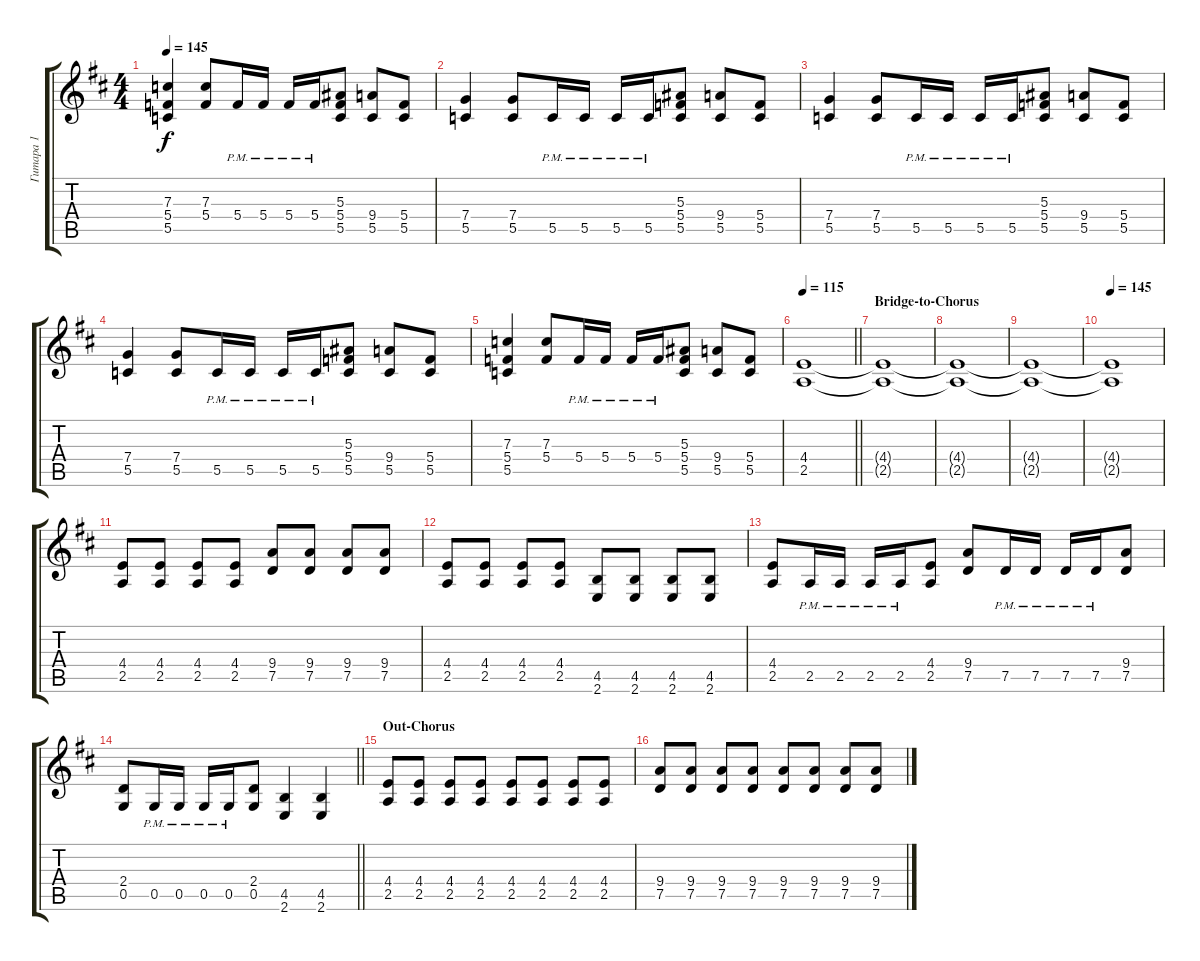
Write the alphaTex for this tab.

\track ("Гитара 1" "Гитара 1") {instrument distortionguitar}
\staff {score tabs}
\tuning (D4 A3 F3 C3 G2 D2) {hide}
\ts (4 4)
\tempo 145
\clef g2
\ks bminor
(7.3 5.4 5.5).4{dy f} (7.3 5.4).8 5.4{pm}.16 5.4{pm}.16 5.4{pm}.16 5.4{pm}.16 (5.3 5.4 5.5).8 (9.4 5.5).8 (5.4 5.5).8 |
(7.4 5.5).4 (7.4 5.5).8 5.5{pm}.16 5.5{pm}.16 5.5{pm}.16 5.5{pm}.16 (5.3 5.4 5.5).8 (9.4 5.5).8 (5.4 5.5).8 |
(7.4 5.5).4 (7.4 5.5).8 5.5{pm}.16 5.5{pm}.16 5.5{pm}.16 5.5{pm}.16 (5.3 5.4 5.5).8 (9.4 5.5).8 (5.4 5.5).8 |
(7.4 5.5).4 (7.4 5.5).8 5.5{pm}.16 5.5{pm}.16 5.5{pm}.16 5.5{pm}.16 (5.3 5.4 5.5).8 (9.4 5.5).8 (5.4 5.5).8 |
(7.3 5.4 5.5).4 (7.3 5.4).8 5.4{pm}.16 5.4{pm}.16 5.4{pm}.16 5.4{pm}.16 (5.3 5.4 5.5).8 (9.4 5.5).8 (5.4 5.5).8 |
\tempo 115
\barLineRight lightlight
(4.4 2.5).1 |
\section ("" "Bridge-to-Chorus")
(4.4{t} 2.5{t}).1 |
(4.4{t} 2.5{t}).1 |
(4.4{t} 2.5{t}).1{volume 0} |
\tempo 145
(4.4{t} 2.5{t}).1 |
(4.4 2.5).8{volume 8} (4.4 2.5).8 (4.4 2.5).8 (4.4 2.5).8 (9.4 7.5).8 (9.4 7.5).8 (9.4 7.5).8 (9.4 7.5).8 |
(4.4 2.5).8 (4.4 2.5).8 (4.4 2.5).8 (4.4 2.5).8 (4.5 2.6).8 (4.5 2.6).8 (4.5 2.6).8 (4.5 2.6).8 |
(4.4 2.5).8 2.5{pm}.16 2.5{pm}.16 2.5{pm}.16 2.5{pm}.16 (4.4 2.5).8 (9.4 7.5).8 7.5{pm}.16 7.5{pm}.16 7.5{pm}.16 7.5{pm}.16 (9.4 7.5).8 |
\barLineRight lightlight
(2.4 0.5).8 0.5{pm}.16 0.5{pm}.16 0.5{pm}.16 0.5{pm}.16 (2.4 0.5).8 (4.5 2.6).4 (4.5 2.6).4 |
\section ("" "Out-Chorus")
(4.4 2.5).8 (4.4 2.5).8 (4.4 2.5).8 (4.4 2.5).8 (4.4 2.5).8 (4.4 2.5).8 (4.4 2.5).8 (4.4 2.5).8 |
(9.4 7.5).8 (9.4 7.5).8 (9.4 7.5).8 (9.4 7.5).8 (9.4 7.5).8 (9.4 7.5).8 (9.4 7.5).8 (9.4 7.5).8
